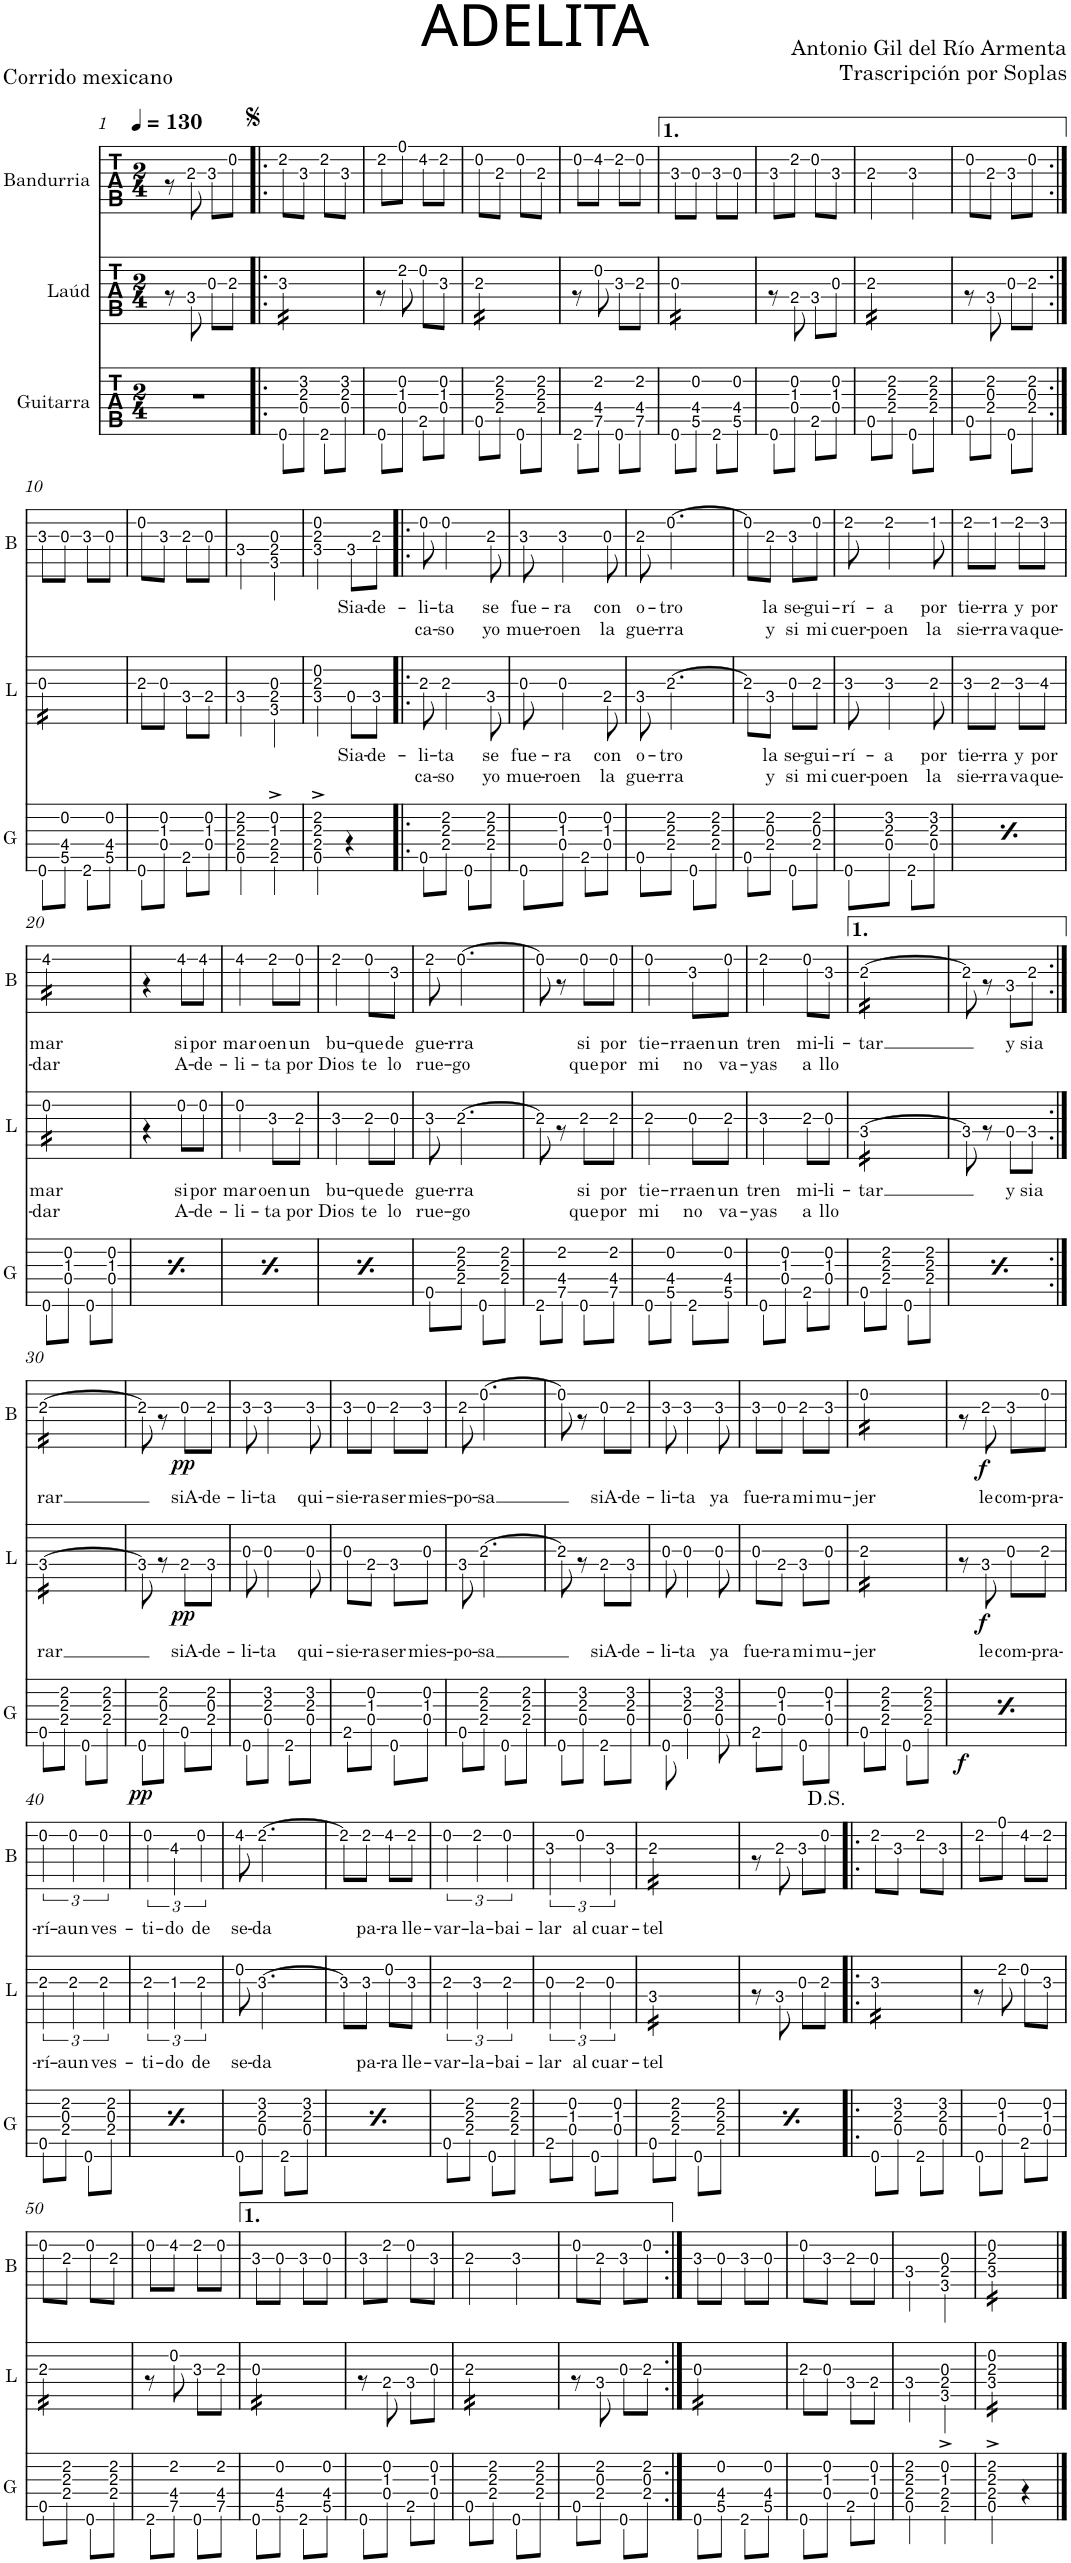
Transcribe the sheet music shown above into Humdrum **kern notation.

**kern	**dynam	**kern	**text	**text	**dynam	**kern	**text	**text	**dynam
*part3	*part3	*part2	*part2	*part2	*part2	*part1	*part1	*part1	*part1
*staff3	*staff3	*staff2	*staff2	*staff2	*staff2	*staff1	*staff1	*staff1	*staff1
*I"Guitarra	*	*I"Laúd	*	*	*	*I"Bandurria	*	*	*
*I'G	*	*I'L	*	*	*	*I'B	*	*	*
*stria6	*	*stria6	*	*	*	*stria6	*	*	*
*	*	*	*	*	*	*	*	*	*
*k[f#c#g#]	*	*k[f#c#g#]	*	*	*	*k[f#c#g#]	*	*	*
*M2/4	*	*M2/4	*	*	*	*M2/4	*	*	*
*MM130	*	*MM130	*	*	*	*MM130	*	*	*
=1	=1	=1	=1	=1	=1	=1	=1	=1	=1
2r	.	8r	.	.	.	8r	.	.	.
.	.	8A\	.	.	.	8cc#\	.	.	.
.	.	8B\L	.	.	.	8dd\L	.	.	.
.	.	8c#\J	.	.	.	8ee\J	.	.	.
=2!|:	=2!|:	=2!|:	=2!|:	=2!|:	=2!|:	=2!|:	=2!|:	=2!|:	=2!|:
8DD\L	.	2d\	.	.	.	8ff#\L	.	.	.
8D\ 8A\ 8d\J	.	.	.	.	.	8dd\J	.	.	.
8FF#\L	.	.	.	.	.	8ff#\L	.	.	.
8D\ 8A\ 8d\J	.	.	.	.	.	8dd\J	.	.	.
=3	=3	=3	=3	=3	=3	=3	=3	=3	=3
8EE\L	.	8r	.	.	.	8ff#\L	.	.	.
8D\ 8G#\ 8B\J	.	8f#\	.	.	.	8aa\J	.	.	.
8BB\L	.	8e\L	.	.	.	8gg#\L	.	.	.
8D\ 8G#\ 8B\J	.	8d\J	.	.	.	8ff#\J	.	.	.
=4	=4	=4	=4	=4	=4	=4	=4	=4	=4
8AA\L	.	2c#\	.	.	.	8ee\L	.	.	.
8E\ 8A\ 8c#\J	.	.	.	.	.	8cc#\J	.	.	.
8EE\L	.	.	.	.	.	8ee\L	.	.	.
8E\ 8A\ 8c#\J	.	.	.	.	.	8cc#\J	.	.	.
=5	=5	=5	=5	=5	=5	=5	=5	=5	=5
8FF#\L	.	8r	.	.	.	8ee\L	.	.	.
8E\ 8F#\ 8c#\J	.	8e\	.	.	.	8gg#\J	.	.	.
8CC#\L	.	8d\L	.	.	.	8ff#\L	.	.	.
8E\ 8F#\ 8c#\J	.	8c#\J	.	.	.	8ee\J	.	.	.
=6	=6	=6	=6	=6	=6	=6	=6	=6	=6
8BBB\L	.	2B\	.	.	.	8dd\L	.	.	.
8D\ 8F#\ 8B\J	.	.	.	.	.	8b\J	.	.	.
8FF#\L	.	.	.	.	.	8dd\L	.	.	.
8D\ 8F#\ 8B\J	.	.	.	.	.	8b\J	.	.	.
=7	=7	=7	=7	=7	=7	=7	=7	=7	=7
8EE\L	.	8r	.	.	.	8dd\L	.	.	.
8D\ 8G#\ 8B\J	.	8G#\	.	.	.	8ff#\J	.	.	.
8BB\L	.	8A\L	.	.	.	8ee\L	.	.	.
8D\ 8G#\ 8B\J	.	8B\J	.	.	.	8dd\J	.	.	.
=8	=8	=8	=8	=8	=8	=8	=8	=8	=8
8AA\L	.	2c#\	.	.	.	4cc#\	.	.	.
8E\ 8A\ 8c#\J	.	.	.	.	.	.	.	.	.
8EE\L	.	.	.	.	.	4dd\	.	.	.
8E\ 8A\ 8c#\J	.	.	.	.	.	.	.	.	.
=9	=9	=9	=9	=9	=9	=9	=9	=9	=9
8AA\L	.	8r	.	.	.	8ee\L	.	.	.
8E\ 8Gn\ 8c#\J	.	8A\	.	.	.	8cc#\J	.	.	.
8EE\L	.	8B\L	.	.	.	8dd\L	.	.	.
8E\ 8G\ 8c#\J	.	8c#\J	.	.	.	8ee\J	.	.	.
!!LO:LB:g=z
=10:|!	=10:|!	=10:|!	=10:|!	=10:|!	=10:|!	=10:|!	=10:|!	=10:|!	=10:|!
8BBB\L	.	2B\	.	.	.	8dd\L	.	.	.
8D\ 8F#\ 8B\J	.	.	.	.	.	8b\J	.	.	.
8FF#\L	.	.	.	.	.	8dd\L	.	.	.
8D\ 8F#\ 8B\J	.	.	.	.	.	8b\J	.	.	.
=11	=11	=11	=11	=11	=11	=11	=11	=11	=11
8EE\L	.	8c#\L	.	.	.	8ee\L	.	.	.
8D\ 8G#\ 8B\J	.	8B\J	.	.	.	8dd\J	.	.	.
8BB\L	.	8A\L	.	.	.	8cc#\L	.	.	.
8D\ 8G#\ 8B\J	.	8G#\J	.	.	.	8b\J	.	.	.
=12	=12	=12	=12	=12	=12	=12	=12	=12	=12
4AA\ 4E\ 4A\ 4c#\	.	4A\	.	.	.	4a\	.	.	.
4BB\^ 4E\^ 4G#\^ 4B\^	.	4E\ 4G#\ 4B\	.	.	.	4e\ 4g#\ 4b\	.	.	.
=13	=13	=13	=13	=13	=13	=13	=13	=13	=13
4AA\^ 4E\^ 4A\^ 4c#\^	.	4A\ 4c#\ 4e\	.	.	.	4a\ 4cc#\ 4ee\	.	.	.
!	!	!	!LO:LY:b	!	!	!	!LO:LY:b	!	!
4r	.	8F#\L	Sia-	.	.	8a\L	Sia-	.	.
!	!	!	!LO:LY:b	!	!	!	!LO:LY:b	!	!
.	.	8A\J	-de-	.	.	8cc#\J	-de-	.	.
=14!|:	=14!|:	=14!|:	=14!|:	=14!|:	=14!|:	=14!|:	=14!|:	=14!|:	=14!|:
!	!	!	!LO:LY:b	!LO:LY:b	!	!	!LO:LY:b	!LO:LY:b	!
8AA\L	.	8c#\	-li-	ca-	.	8ee\	-li-	ca-	.
!	!	!	!LO:LY:b	!LO:LY:b	!	!	!LO:LY:b	!LO:LY:b	!
8E\ 8A\ 8c#\J	.	4c#\	-ta	-so	.	4ee\	-ta	-so	.
8EE\L	.	.	.	.	.	.	.	.	.
!	!	!	!LO:LY:b	!LO:LY:b	!	!	!LO:LY:b	!LO:LY:b	!
8E\ 8A\ 8c#\J	.	8A\	se	yo	.	8cc#\	se	yo	.
=15	=15	=15	=15	=15	=15	=15	=15	=15	=15
!	!	!	!LO:LY:b	!LO:LY:b	!	!	!LO:LY:b	!LO:LY:b	!
8EE\L	.	8B\	fue-	mue-	.	8dd\	fue-	mue-	.
!	!	!	!LO:LY:b	!LO:LY:b	!	!	!LO:LY:b	!LO:LY:b	!
8D\ 8G#\ 8B\J	.	4B\	-ra	-roen	.	4dd\	-ra	-roen	.
8BB\L	.	.	.	.	.	.	.	.	.
!	!	!	!LO:LY:b	!LO:LY:b	!	!	!LO:LY:b	!LO:LY:b	!
8D\ 8G#\ 8B\J	.	8G#\	con	la	.	8b\	con	la	.
=16	=16	=16	=16	=16	=16	=16	=16	=16	=16
!	!	!	!LO:LY:b	!LO:LY:b	!	!	!LO:LY:b	!LO:LY:b	!
8AA\L	.	8A\	o-	gue-	.	8cc#\	o-	gue-	.
!	!	!	!LO:LY:b	!LO:LY:b	!	!	!LO:LY:b	!LO:LY:b	!
8E\ 8A\ 8c#\J	.	[4.c#\	-tro	-rra	.	[4.ee\	-tro	-rra	.
8EE\L	.	.	.	.	.	.	.	.	.
8E\ 8A\ 8c#\J	.	.	.	.	.	.	.	.	.
=17	=17	=17	=17	=17	=17	=17	=17	=17	=17
8AA\L	.	8c#\L]	.	.	.	8ee\L]	.	.	.
!	!	!	!LO:LY:b	!LO:LY:b	!	!	!LO:LY:b	!LO:LY:b	!
8E\ 8Gn\ 8c#\J	.	8A\J	la	y	.	8cc#\J	la	y	.
!	!	!	!LO:LY:b	!LO:LY:b	!	!	!LO:LY:b	!LO:LY:b	!
8EE\L	.	8B\L	se-	si	.	8dd\L	se-	si	.
!	!	!	!LO:LY:b	!LO:LY:b	!	!	!LO:LY:b	!LO:LY:b	!
8E\ 8G\ 8c#\J	.	8c#\J	-gui-	mi	.	8ee\J	-gui-	mi	.
=18	=18	=18	=18	=18	=18	=18	=18	=18	=18
!	!	!	!LO:LY:b	!LO:LY:b	!	!	!LO:LY:b	!LO:LY:b	!
8DD\L	.	8d\	-rí-	cuer-	.	8ff#\	-rí-	cuer-	.
!	!	!	!LO:LY:b	!LO:LY:b	!	!	!LO:LY:b	!LO:LY:b	!
8D\ 8A\ 8d\J	.	4d\	-a	-poen	.	4ff#\	-a	-poen	.
8FF#\L	.	.	.	.	.	.	.	.	.
!	!	!	!LO:LY:b	!LO:LY:b	!	!	!LO:LY:b	!LO:LY:b	!
8D\ 8A\ 8d\J	.	8c#\	por	la	.	8ee#X\	por	la	.
=19	=19	=19	=19	=19	=19	=19	=19	=19	=19
!	!	!	!LO:LY:b	!LO:LY:b	!	!	!LO:LY:b	!LO:LY:b	!
8DD\L	.	8d\L	tie-	sie-	.	8ff#\L	tie-	sie-	.
!	!	!	!LO:LY:b	!LO:LY:b	!	!	!LO:LY:b	!LO:LY:b	!
8D\ 8A\ 8d\J	.	8c#\J	-rra	-rra	.	8ee#\J	-rra	-rra	.
!	!	!	!LO:LY:b	!LO:LY:b	!	!	!LO:LY:b	!LO:LY:b	!
8FF#\L	.	8d\L	y	va	.	8ff#\L	y	va	.
!	!	!	!LO:LY:b	!LO:LY:b	!	!	!LO:LY:b	!LO:LY:b	!
8D\ 8A\ 8d\J	.	8d#X\J	por	que-	.	8ggn\J	por	que-	.
!!LO:LB:g=z
=20	=20	=20	=20	=20	=20	=20	=20	=20	=20
!	!	!	!LO:LY:b	!LO:LY:b	!	!	!LO:LY:b	!LO:LY:b	!
8EE\L	.	2e\	mar	-dar	.	2gg#\	mar	-dar	.
8D\ 8G#\ 8B\J	.	.	.	.	.	.	.	.	.
8BBB\L	.	.	.	.	.	.	.	.	.
8D\ 8G#\ 8B\J	.	.	.	.	.	.	.	.	.
=21	=21	=21	=21	=21	=21	=21	=21	=21	=21
8EE\L	.	4r	.	.	.	4r	.	.	.
8D\ 8G#\ 8B\J	.	.	.	.	.	.	.	.	.
!	!	!	!LO:LY:b	!LO:LY:b	!	!	!LO:LY:b	!LO:LY:b	!
8BBB\L	.	8e\L	si	A-	.	8gg#\L	si	A-	.
!	!	!	!LO:LY:b	!LO:LY:b	!	!	!LO:LY:b	!LO:LY:b	!
8D\ 8G#\ 8B\J	.	8e\J	por	-de-	.	8gg#\J	por	-de-	.
=22	=22	=22	=22	=22	=22	=22	=22	=22	=22
!	!	!	!LO:LY:b	!LO:LY:b	!	!	!LO:LY:b	!LO:LY:b	!
8EE\L	.	4e\	mar	-li-	.	4gg#\	mar	-li-	.
8D\ 8G#\ 8B\J	.	.	.	.	.	.	.	.	.
!	!	!	!LO:LY:b	!LO:LY:b	!	!	!LO:LY:b	!LO:LY:b	!
8BBB\L	.	8d\L	oen	-ta	.	8ff#\L	oen	-ta	.
!	!	!	!LO:LY:b	!LO:LY:b	!	!	!LO:LY:b	!LO:LY:b	!
8D\ 8G#\ 8B\J	.	8c#\J	un	por	.	8ee\J	un	por	.
=23	=23	=23	=23	=23	=23	=23	=23	=23	=23
!	!	!	!LO:LY:b	!LO:LY:b	!	!	!LO:LY:b	!LO:LY:b	!
8EE\L	.	4d\	bu-	Dios	.	4ff#\	bu-	Dios	.
8D\ 8G#\ 8B\J	.	.	.	.	.	.	.	.	.
!	!	!	!LO:LY:b	!LO:LY:b	!	!	!LO:LY:b	!LO:LY:b	!
8BBB\L	.	8c#\L	-que	te	.	8ee\L	-que	te	.
!	!	!	!LO:LY:b	!LO:LY:b	!	!	!LO:LY:b	!LO:LY:b	!
8D\ 8G#\ 8B\J	.	8B\J	de	lo	.	8dd\J	de	lo	.
=24	=24	=24	=24	=24	=24	=24	=24	=24	=24
!	!	!	!LO:LY:b	!LO:LY:b	!	!	!LO:LY:b	!LO:LY:b	!
8AA\L	.	8d\	gue-	rue-	.	8ff#\	gue-	rue-	.
!	!	!	!LO:LY:b	!LO:LY:b	!	!	!LO:LY:b	!LO:LY:b	!
8E\ 8A\ 8c#\J	.	[4.c#\	-rra	-go	.	[4.ee\	-rra	-go	.
8EE\L	.	.	.	.	.	.	.	.	.
8E\ 8A\ 8c#\J	.	.	.	.	.	.	.	.	.
=25	=25	=25	=25	=25	=25	=25	=25	=25	=25
8FF#\L	.	8c#\]	.	.	.	8ee\]	.	.	.
8E\ 8F#\ 8c#\J	.	8r	.	.	.	8r	.	.	.
!	!	!	!LO:LY:b	!LO:LY:b	!	!	!LO:LY:b	!LO:LY:b	!
8CC#\L	.	8c#\L	si	que	.	8ee\L	si	que	.
!	!	!	!LO:LY:b	!LO:LY:b	!	!	!LO:LY:b	!LO:LY:b	!
8E\ 8F#\ 8c#\J	.	8c#\J	por	por	.	8ee\J	por	por	.
=26	=26	=26	=26	=26	=26	=26	=26	=26	=26
!	!	!	!LO:LY:b	!LO:LY:b	!	!	!LO:LY:b	!LO:LY:b	!
8BBB\L	.	4c#\	tie-	mi	.	4ee\	tie-	mi	.
8D\ 8F#\ 8B\J	.	.	.	.	.	.	.	.	.
!	!	!	!LO:LY:b	!LO:LY:b	!	!	!LO:LY:b	!LO:LY:b	!
8FF#\L	.	8B\L	-rraen	no	.	8dd\L	-rraen	no	.
!	!	!	!LO:LY:b	!LO:LY:b	!	!	!LO:LY:b	!LO:LY:b	!
8D\ 8F#\ 8B\J	.	8c#\J	un	va-	.	8ee\J	un	va-	.
=27	=27	=27	=27	=27	=27	=27	=27	=27	=27
!	!	!	!LO:LY:b	!LO:LY:b	!	!	!LO:LY:b	!LO:LY:b	!
8EE\L	.	4d\	tren	-yas	.	4ff#\	tren	-yas	.
8D\ 8G#\ 8B\J	.	.	.	.	.	.	.	.	.
!	!	!	!LO:LY:b	!LO:LY:b	!	!	!LO:LY:b	!LO:LY:b	!
8BB\L	.	8c#\L	mi-	a	.	8ee\L	mi-	a	.
!	!	!	!LO:LY:b	!LO:LY:b	!	!	!LO:LY:b	!LO:LY:b	!
8D\ 8G#\ 8B\J	.	8B\J	-li-	llo	.	8dd\J	-li-	llo	.
=28	=28	=28	=28	=28	=28	=28	=28	=28	=28
!	!	!	!LO:LY:b	!	!	!	!LO:LY:b	!	!
8AA\L	.	[2A\	-tar	.	.	[2cc#\	-tar	.	.
8E\ 8A\ 8c#\J	.	.	.	.	.	.	.	.	.
8EE\L	.	.	.	.	.	.	.	.	.
8E\ 8A\ 8c#\J	.	.	.	.	.	.	.	.	.
=29	=29	=29	=29	=29	=29	=29	=29	=29	=29
8AA\L	.	8A\]	.	.	.	8cc#\]	.	.	.
8E\ 8A\ 8c#\J	.	8r	.	.	.	8r	.	.	.
!	!	!	!LO:LY:b	!	!	!	!LO:LY:b	!	!
8EE\L	.	8F#\L	y	.	.	8a\L	y	.	.
!	!	!	!LO:LY:b	!	!	!	!LO:LY:b	!	!
8E\ 8A\ 8c#\J	.	8A\J	sia	.	.	8cc#\J	sia	.	.
!!LO:LB:g=z
=30:|!	=30:|!	=30:|!	=30:|!	=30:|!	=30:|!	=30:|!	=30:|!	=30:|!	=30:|!
!	!	!	!LO:LY:b	!	!	!	!LO:LY:b	!	!
8AA\L	.	[2A\	rar	.	.	[2cc#\	rar	.	.
8E\ 8A\ 8c#\J	.	.	.	.	.	.	.	.	.
8EE\L	.	.	.	.	.	.	.	.	.
8E\ 8A\ 8c#\J	.	.	.	.	.	.	.	.	.
=31	=31	=31	=31	=31	=31	=31	=31	=31	=31
!	!LO:DY:b	!	!	!	!	!	!	!	!
8EE\L	pp	8A\]	.	.	.	8cc#\]	.	.	.
8E\ 8Gn\ 8c#\J	.	8r	.	.	.	8r	.	.	.
!	!	!	!LO:LY:b	!	!LO:DY:b	!	!LO:LY:b	!	!LO:DY:b
8AA\L	.	8G#\L	siA-	.	pp	8b\L	siA-	.	pp
!	!	!	!LO:LY:b	!	!	!	!LO:LY:b	!	!
8E\ 8G\ 8c#\J	.	8A\J	-de-	.	.	8cc#\J	-de-	.	.
=32	=32	=32	=32	=32	=32	=32	=32	=32	=32
!	!	!	!LO:LY:b	!	!	!	!LO:LY:b	!	!
8DD\L	.	8B\	-li-	.	.	8dd\	-li-	.	.
!	!	!	!LO:LY:b	!	!	!	!LO:LY:b	!	!
8D\ 8A\ 8d\J	.	4B\	-ta	.	.	4dd\	-ta	.	.
8FF#\L	.	.	.	.	.	.	.	.	.
!	!	!	!LO:LY:b	!	!	!	!LO:LY:b	!	!
8D\ 8A\ 8d\J	.	8B\	qui-	.	.	8dd\	qui-	.	.
=33	=33	=33	=33	=33	=33	=33	=33	=33	=33
!	!	!	!LO:LY:b	!	!	!	!LO:LY:b	!	!
8BB\L	.	8B\L	-sie-	.	.	8dd\L	-sie-	.	.
!	!	!	!LO:LY:b	!	!	!	!LO:LY:b	!	!
8D\ 8G#\ 8B\J	.	8G#\J	-ra	.	.	8b\J	-ra	.	.
!	!	!	!LO:LY:b	!	!	!	!LO:LY:b	!	!
8EE\L	.	8A\L	ser	.	.	8cc#\L	ser	.	.
!	!	!	!LO:LY:b	!	!	!	!LO:LY:b	!	!
8D\ 8G#\ 8B\J	.	8B\J	mies-	.	.	8dd\J	mies-	.	.
=34	=34	=34	=34	=34	=34	=34	=34	=34	=34
!	!	!	!LO:LY:b	!	!	!	!LO:LY:b	!	!
8AA\L	.	8A\	-po-	.	.	8cc#\	-po-	.	.
!	!	!	!LO:LY:b	!	!	!	!LO:LY:b	!	!
8E\ 8A\ 8c#\J	.	[4.c#\	-sa	.	.	[4.ee\	-sa	.	.
8EE\L	.	.	.	.	.	.	.	.	.
8E\ 8A\ 8c#\J	.	.	.	.	.	.	.	.	.
=35	=35	=35	=35	=35	=35	=35	=35	=35	=35
8DD\L	.	8c#\]	.	.	.	8ee\]	.	.	.
8D\ 8A\ 8d\J	.	8r	.	.	.	8r	.	.	.
!	!	!	!LO:LY:b	!	!	!	!LO:LY:b	!	!
8FF#\L	.	8G#\L	siA-	.	.	8b\L	siA-	.	.
!	!	!	!LO:LY:b	!	!	!	!LO:LY:b	!	!
8D\ 8A\ 8d\J	.	8A\J	-de-	.	.	8cc#\J	-de-	.	.
=36	=36	=36	=36	=36	=36	=36	=36	=36	=36
!	!	!	!LO:LY:b	!	!	!	!LO:LY:b	!	!
8DD\	.	8B\	-li-	.	.	8dd\	-li-	.	.
!	!	!	!LO:LY:b	!	!	!	!LO:LY:b	!	!
4D\ 4A\ 4d\	.	4B\	-ta	.	.	4dd\	-ta	.	.
!	!	!	!LO:LY:b	!	!	!	!LO:LY:b	!	!
8D\ 8A\ 8d\	.	8B\	ya	.	.	8dd\	ya	.	.
=37	=37	=37	=37	=37	=37	=37	=37	=37	=37
!	!	!	!LO:LY:b	!	!	!	!LO:LY:b	!	!
8BB\L	.	8B\L	fue-	.	.	8dd\L	fue-	.	.
!	!	!	!LO:LY:b	!	!	!	!LO:LY:b	!	!
8D\ 8G#\ 8B\J	.	8G#\J	-ra	.	.	8b\J	-ra	.	.
!	!	!	!LO:LY:b	!	!	!	!LO:LY:b	!	!
8EE\L	.	8A\L	mi	.	.	8cc#\L	mi	.	.
!	!	!	!LO:LY:b	!	!	!	!LO:LY:b	!	!
8D\ 8G#\ 8B\J	.	8B\J	mu-	.	.	8dd\J	mu-	.	.
=38	=38	=38	=38	=38	=38	=38	=38	=38	=38
!	!	!	!LO:LY:b	!	!	!	!LO:LY:b	!	!
8AA\L	.	2c#\	-jer	.	.	2ee\	-jer	.	.
8E\ 8A\ 8c#\J	.	.	.	.	.	.	.	.	.
8EE\L	.	.	.	.	.	.	.	.	.
8E\ 8A\ 8c#\J	.	.	.	.	.	.	.	.	.
=39	=39	=39	=39	=39	=39	=39	=39	=39	=39
8AA\L	.	8r	.	.	.	8r	.	.	.
!	!	!	!LO:LY:b	!	!LO:DY:b	!	!LO:LY:b	!	!LO:DY:b
8E\ 8A\ 8c#\J	.	8A\	le	.	f	8cc#\	le	.	f
!	!	!	!LO:LY:b	!	!	!	!LO:LY:b	!	!
8EE\L	.	8B\L	com-	.	.	8dd\L	com-	.	.
!	!	!	!LO:LY:b	!	!	!	!LO:LY:b	!	!
8E\ 8A\ 8c#\J	.	8c#\J	-pra-	.	.	8ee\J	-pra-	.	.
!!LO:LB:g=z
=40	=40	=40	=40	=40	=40	=40	=40	=40	=40
!	!	!	!LO:LY:b	!	!	!	!LO:LY:b	!	!
8AA\L	.	6c#\	-rí-	.	.	6ee\	-rí-	.	.
8E\ 8Gn\ 8c#\J	.	.	.	.	.	.	.	.	.
!	!	!	!LO:LY:b	!	!	!	!LO:LY:b	!	!
.	.	6c#\	-aun	.	.	6ee\	-aun	.	.
8EE\L	.	.	.	.	.	.	.	.	.
!	!	!	!LO:LY:b	!	!	!	!LO:LY:b	!	!
.	.	6c#\	ves-	.	.	6ee\	ves-	.	.
8E\ 8G\ 8c#\J	.	.	.	.	.	.	.	.	.
=41	=41	=41	=41	=41	=41	=41	=41	=41	=41
!	!	!	!LO:LY:b	!	!	!	!LO:LY:b	!	!
8AA\L	.	6c#\	-ti-	.	.	6ee\	-ti-	.	.
8E\ 8Gn\ 8c#\J	.	.	.	.	.	.	.	.	.
!	!	!	!LO:LY:b	!	!	!	!LO:LY:b	!	!
.	.	6cn\	-do	.	.	6dd#X\	-do	.	.
8EE\L	.	.	.	.	.	.	.	.	.
!	!	!	!LO:LY:b	!	!	!	!LO:LY:b	!	!
.	.	6c#X\	de	.	.	6ee\	de	.	.
8E\ 8G\ 8c#\J	.	.	.	.	.	.	.	.	.
=42	=42	=42	=42	=42	=42	=42	=42	=42	=42
!	!	!	!LO:LY:b	!	!	!	!LO:LY:b	!	!
8DD\L	.	8e\	se-	.	.	8gg#\	se-	.	.
!	!	!	!LO:LY:b	!	!	!	!LO:LY:b	!	!
8D\ 8A\ 8d\J	.	[4.d\	-da	.	.	[4.ff#\	-da	.	.
8FF#\L	.	.	.	.	.	.	.	.	.
8D\ 8A\ 8d\J	.	.	.	.	.	.	.	.	.
=43	=43	=43	=43	=43	=43	=43	=43	=43	=43
8DD\L	.	8d\L]	.	.	.	8ff#\L]	.	.	.
!	!	!	!LO:LY:b	!	!	!	!LO:LY:b	!	!
8D\ 8A\ 8d\J	.	8d\J	pa-	.	.	8ff#\J	pa-	.	.
!	!	!	!LO:LY:b	!	!	!	!LO:LY:b	!	!
8FF#\L	.	8e\L	-ra	.	.	8gg#\L	-ra	.	.
!	!	!	!LO:LY:b	!	!	!	!LO:LY:b	!	!
8D\ 8A\ 8d\J	.	8d\J	lle-	.	.	8ff#\J	lle-	.	.
=44	=44	=44	=44	=44	=44	=44	=44	=44	=44
!	!	!	!LO:LY:b	!	!	!	!LO:LY:b	!	!
8AA\L	.	6c#\	-var-	.	.	6ee\	-var-	.	.
8E\ 8A\ 8c#\J	.	.	.	.	.	.	.	.	.
!	!	!	!LO:LY:b	!	!	!	!LO:LY:b	!	!
.	.	6d\	-la-	.	.	6ff#\	-la-	.	.
8EE\L	.	.	.	.	.	.	.	.	.
!	!	!	!LO:LY:b	!	!	!	!LO:LY:b	!	!
.	.	6c#\	-bai-	.	.	6ee\	-bai-	.	.
8E\ 8A\ 8c#\J	.	.	.	.	.	.	.	.	.
=45	=45	=45	=45	=45	=45	=45	=45	=45	=45
!	!	!	!LO:LY:b	!	!	!	!LO:LY:b	!	!
8BB\L	.	6B\	-lar	.	.	6dd\	-lar	.	.
8D\ 8G#\ 8B\J	.	.	.	.	.	.	.	.	.
!	!	!	!LO:LY:b	!	!	!	!LO:LY:b	!	!
.	.	6c#\	al	.	.	6ee\	al	.	.
8EE\L	.	.	.	.	.	.	.	.	.
!	!	!	!LO:LY:b	!	!	!	!LO:LY:b	!	!
.	.	6B\	cuar-	.	.	6dd\	cuar-	.	.
8D\ 8G#\ 8B\J	.	.	.	.	.	.	.	.	.
=46	=46	=46	=46	=46	=46	=46	=46	=46	=46
!	!	!	!LO:LY:b	!	!	!	!LO:LY:b	!	!
8AA\L	.	2A\	-tel	.	.	2cc#\	-tel	.	.
8E\ 8A\ 8c#\J	.	.	.	.	.	.	.	.	.
8EE\L	.	.	.	.	.	.	.	.	.
8E\ 8A\ 8c#\J	.	.	.	.	.	.	.	.	.
=47	=47	=47	=47	=47	=47	=47	=47	=47	=47
8AA\L	.	8r	.	.	.	8r	.	.	.
8E\ 8A\ 8c#\J	.	8A\	.	.	.	8cc#\	.	.	.
8EE\L	.	8B\L	.	.	.	8dd\L	.	.	.
8E\ 8A\ 8c#\J	.	8c#\J	.	.	.	8ee\J	.	.	.
=48!|:	=48!|:	=48!|:	=48!|:	=48!|:	=48!|:	=48!|:	=48!|:	=48!|:	=48!|:
8DD\L	.	2d\	.	.	.	8ff#\L	.	.	.
8D\ 8A\ 8d\J	.	.	.	.	.	8dd\J	.	.	.
8FF#\L	.	.	.	.	.	8ff#\L	.	.	.
8D\ 8A\ 8d\J	.	.	.	.	.	8dd\J	.	.	.
=49	=49	=49	=49	=49	=49	=49	=49	=49	=49
8EE\L	.	8r	.	.	.	8ff#\L	.	.	.
8D\ 8G#\ 8B\J	.	8f#\	.	.	.	8aa\J	.	.	.
8BB\L	.	8e\L	.	.	.	8gg#\L	.	.	.
8D\ 8G#\ 8B\J	.	8d\J	.	.	.	8ff#\J	.	.	.
!!LO:LB:g=z
=50	=50	=50	=50	=50	=50	=50	=50	=50	=50
8AA\L	.	2c#\	.	.	.	8ee\L	.	.	.
8E\ 8A\ 8c#\J	.	.	.	.	.	8cc#\J	.	.	.
8EE\L	.	.	.	.	.	8ee\L	.	.	.
8E\ 8A\ 8c#\J	.	.	.	.	.	8cc#\J	.	.	.
=51	=51	=51	=51	=51	=51	=51	=51	=51	=51
8FF#\L	.	8r	.	.	.	8ee\L	.	.	.
8E\ 8F#\ 8c#\J	.	8e\	.	.	.	8gg#\J	.	.	.
8CC#\L	.	8d\L	.	.	.	8ff#\L	.	.	.
8E\ 8F#\ 8c#\J	.	8c#\J	.	.	.	8ee\J	.	.	.
=52	=52	=52	=52	=52	=52	=52	=52	=52	=52
8BBB\L	.	2B\	.	.	.	8dd\L	.	.	.
8D\ 8F#\ 8B\J	.	.	.	.	.	8b\J	.	.	.
8FF#\L	.	.	.	.	.	8dd\L	.	.	.
8D\ 8F#\ 8B\J	.	.	.	.	.	8b\J	.	.	.
=53	=53	=53	=53	=53	=53	=53	=53	=53	=53
8EE\L	.	8r	.	.	.	8dd\L	.	.	.
8D\ 8G#\ 8B\J	.	8G#\	.	.	.	8ff#\J	.	.	.
8BB\L	.	8A\L	.	.	.	8ee\L	.	.	.
8D\ 8G#\ 8B\J	.	8B\J	.	.	.	8dd\J	.	.	.
=54	=54	=54	=54	=54	=54	=54	=54	=54	=54
8AA\L	.	2c#\	.	.	.	4cc#\	.	.	.
8E\ 8A\ 8c#\J	.	.	.	.	.	.	.	.	.
8EE\L	.	.	.	.	.	4dd\	.	.	.
8E\ 8A\ 8c#\J	.	.	.	.	.	.	.	.	.
=55	=55	=55	=55	=55	=55	=55	=55	=55	=55
8AA\L	.	8r	.	.	.	8ee\L	.	.	.
8E\ 8Gn\ 8c#\J	.	8A\	.	.	.	8cc#\J	.	.	.
8EE\L	.	8B\L	.	.	.	8dd\L	.	.	.
8E\ 8G\ 8c#\J	.	8c#\J	.	.	.	8ee\J	.	.	.
=56:|!	=56:|!	=56:|!	=56:|!	=56:|!	=56:|!	=56:|!	=56:|!	=56:|!	=56:|!
8BBB\L	.	2B\	.	.	.	8dd\L	.	.	.
8D\ 8F#\ 8B\J	.	.	.	.	.	8b\J	.	.	.
8FF#\L	.	.	.	.	.	8dd\L	.	.	.
8D\ 8F#\ 8B\J	.	.	.	.	.	8b\J	.	.	.
=57	=57	=57	=57	=57	=57	=57	=57	=57	=57
8EE\L	.	8c#\L	.	.	.	8ee\L	.	.	.
8D\ 8G#\ 8B\J	.	8B\J	.	.	.	8dd\J	.	.	.
8BB\L	.	8A\L	.	.	.	8cc#\L	.	.	.
8D\ 8G#\ 8B\J	.	8G#\J	.	.	.	8b\J	.	.	.
=58	=58	=58	=58	=58	=58	=58	=58	=58	=58
4AA\ 4E\ 4A\ 4c#\	.	4A\	.	.	.	4a\	.	.	.
4BB\^ 4E\^ 4G#\^ 4B\^	.	4E\ 4G#\ 4B\	.	.	.	4e\ 4g#\ 4b\	.	.	.
=59	=59	=59	=59	=59	=59	=59	=59	=59	=59
4AA\^ 4E\^ 4A\^ 4c#\^	.	2A\ 2c#\ 2e\	.	.	.	2a\ 2cc#\ 2ee\	.	.	.
4r	.	.	.	.	.	.	.	.	.
==	==	==	==	==	==	==	==	==	==
*-	*-	*-	*-	*-	*-	*-	*-	*-	*-
